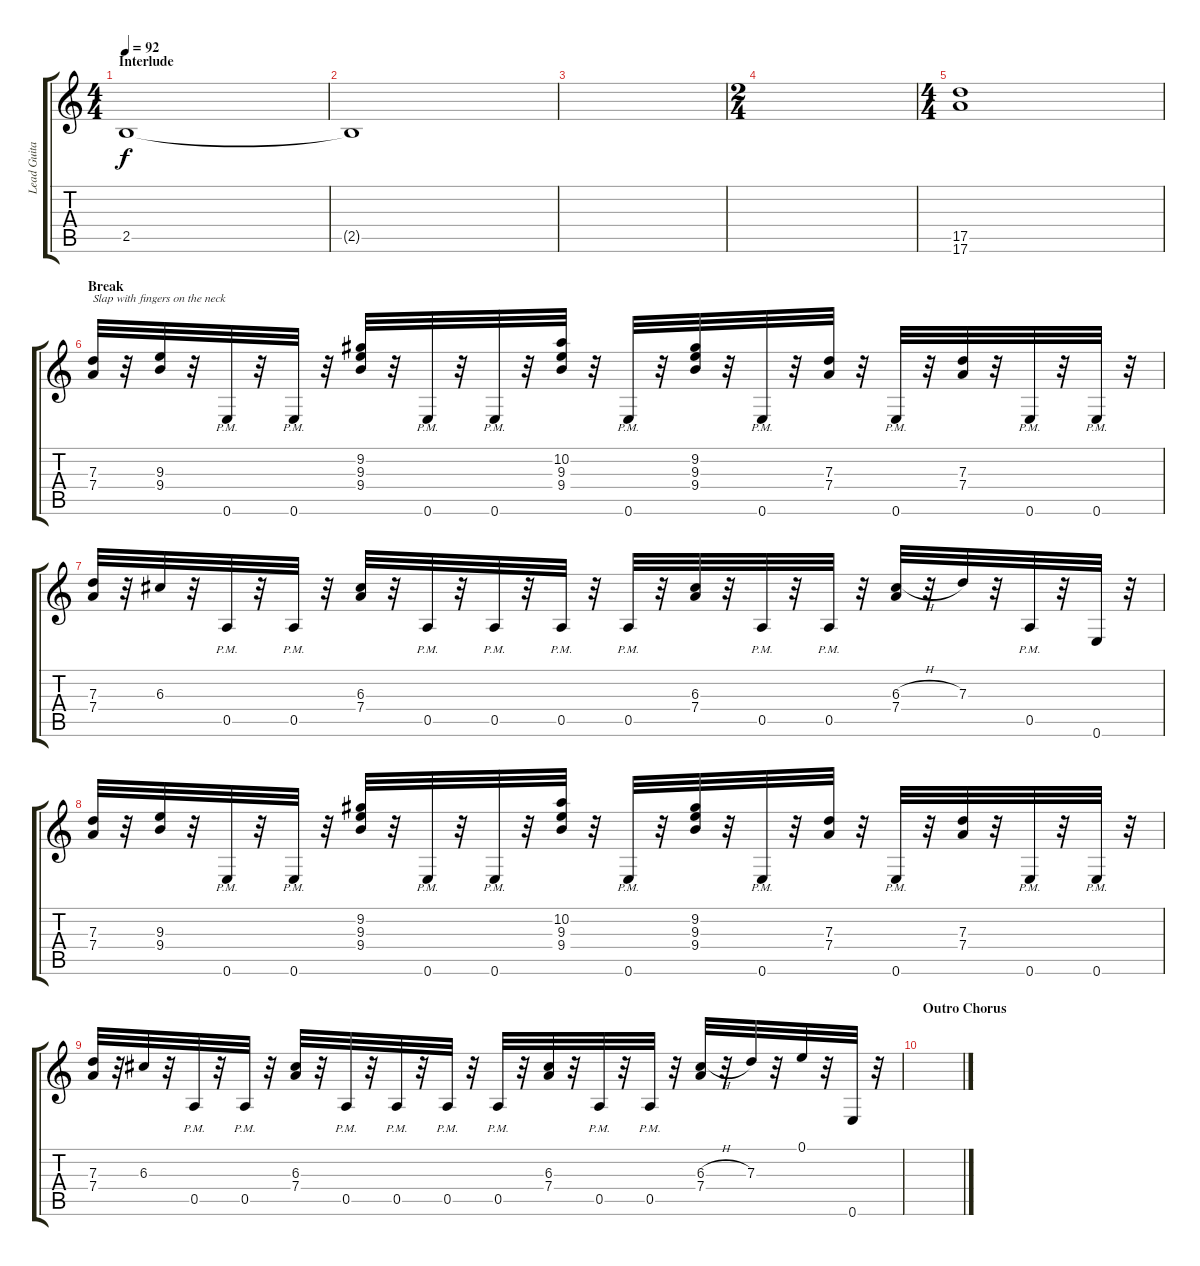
\track ("Lead Guitar" "Lead Guita") {instrument overdrivenguitar}
\staff {score tabs}
\tuning (E4 B3 G3 D3 A2 E2) {hide}
\ts (4 4)
\section ("" "Interlude")
\tempo 92
\clef g2
\ks c
2.5.1{dy f} |
2.5{t}.1 |
|
\ts (2 4)
|
\ts (4 4)
(17.5 17.6).1{volume 12} |
\section ("" "Break")
(7.3 7.4).32{txt "Slap with fingers on the neck" instrument electricguitarmuted} r.32 (9.3 9.4).32 r.32 0.6{pm}.32 r.32 0.6{pm}.32 r.32 (9.2 9.3 9.4).32 r.32 0.6{pm}.32 r.32 0.6{pm}.32 r.32 (10.2 9.3 9.4).32 r.32 0.6{pm}.32 r.32 (9.2 9.3 9.4).32 r.32 0.6{pm}.32 r.32 (7.3 7.4).32 r.32 0.6{pm}.32 r.32 (7.3 7.4).32 r.32 0.6{pm}.32 r.32 0.6{pm}.32 r.32 |
(7.3 7.4).32 r.32 6.3.32 r.32 0.5{pm}.32 r.32 0.5{pm}.32 r.32 (6.3 7.4).32 r.32 0.5{pm}.32 r.32 0.5{pm}.32 r.32 0.5{pm}.32 r.32 0.5{pm}.32 r.32 (6.3 7.4).32 r.32 0.5{pm}.32 r.32 0.5{pm}.32 r.32 (6.3{h} 7.4).32 r.32 7.3.32 r.32 0.5{pm}.32 r.32 0.6.32 r.32 |
(7.3 7.4).32{instrument electricguitarmuted} r.32 (9.3 9.4).32 r.32 0.6{pm}.32 r.32 0.6{pm}.32 r.32 (9.2 9.3 9.4).32 r.32 0.6{pm}.32 r.32 0.6{pm}.32 r.32 (10.2 9.3 9.4).32 r.32 0.6{pm}.32 r.32 (9.2 9.3 9.4).32 r.32 0.6{pm}.32 r.32 (7.3 7.4).32 r.32 0.6{pm}.32 r.32 (7.3 7.4).32 r.32 0.6{pm}.32 r.32 0.6{pm}.32 r.32 |
(7.3 7.4).32 r.32 6.3.32 r.32 0.5{pm}.32 r.32 0.5{pm}.32 r.32 (6.3 7.4).32 r.32 0.5{pm}.32 r.32 0.5{pm}.32 r.32 0.5{pm}.32 r.32 0.5{pm}.32 r.32 (6.3 7.4).32 r.32 0.5{pm}.32 r.32 0.5{pm}.32 r.32 (6.3{h} 7.4).32 r.32 7.3.32 r.32 0.1.32 r.32 0.6.32 r.32 |
\section ("" "Outro Chorus")
